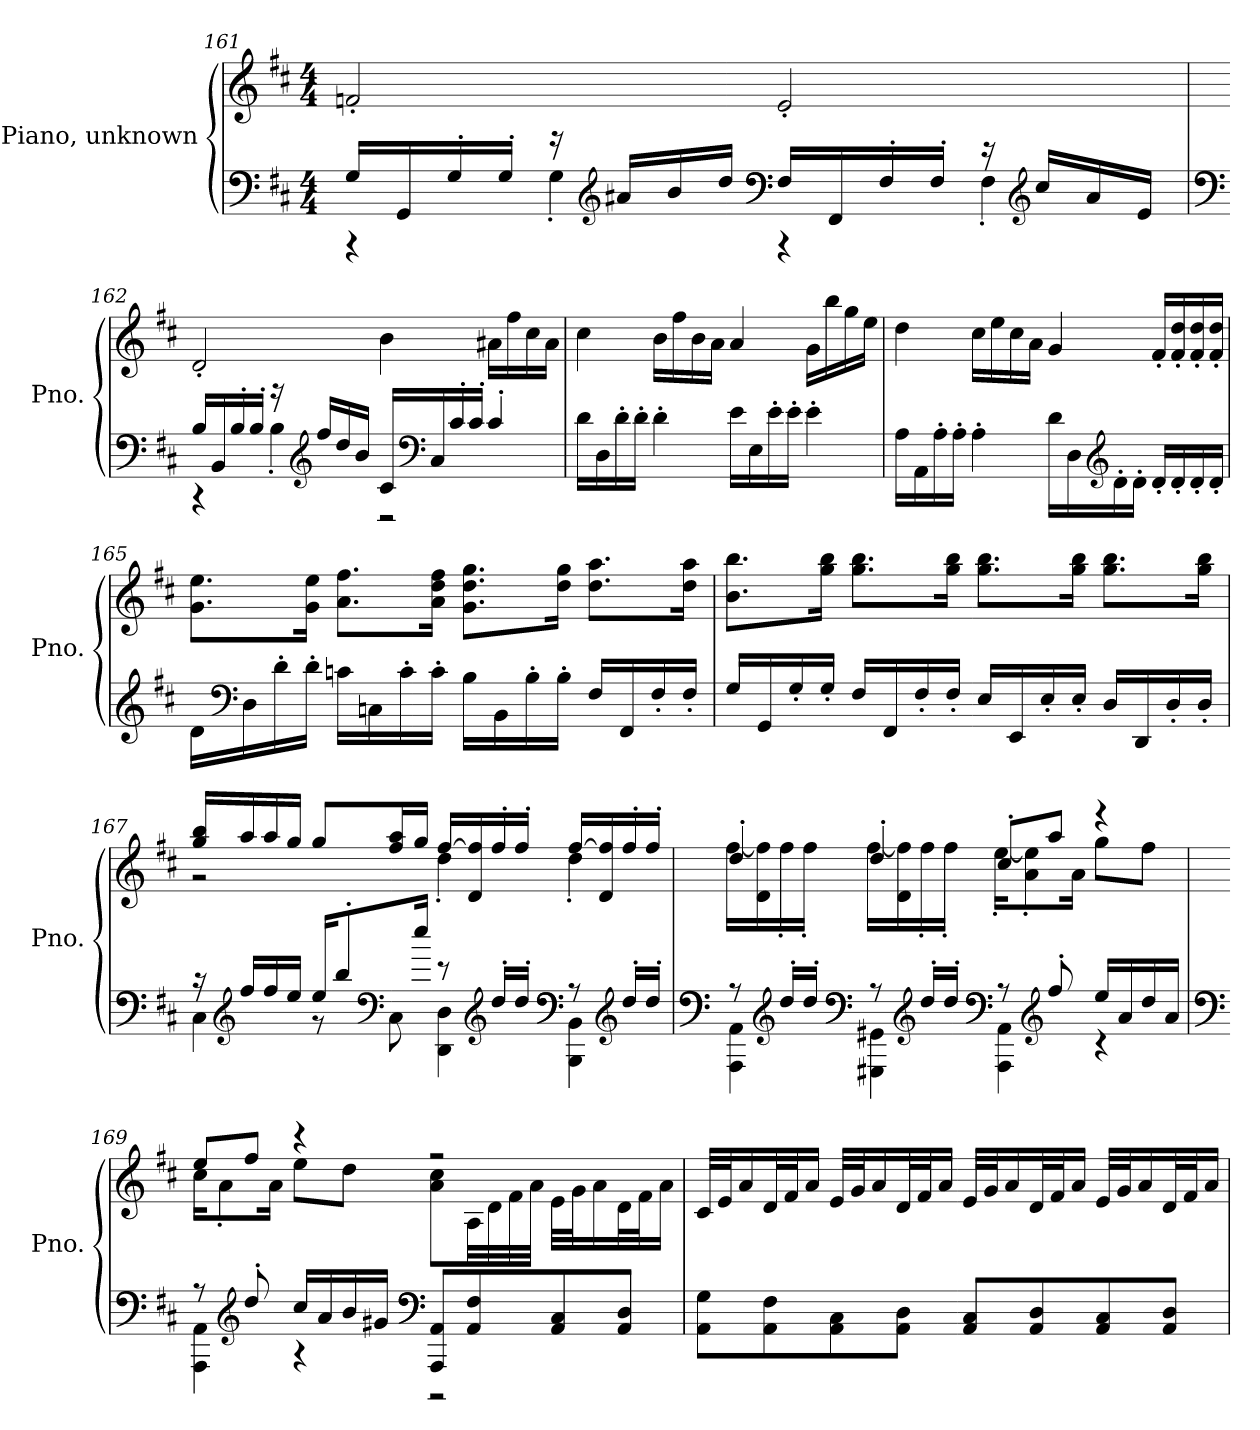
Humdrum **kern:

**kern	**kern
*part1	*part1
*staff2	*staff1
*I"Piano, unknown	*
*I'Pno.	*
!!LO:LB:g=z
*clefF4	*clefG2
*k[f#c#]	*k[f#c#]
*M4/4	*M4/4
=161	=161
*^	*
16G/LL	4r	2fn'/
16GG/	.	.
16G'/	.	.
16G'/JJ	.	.
16r	4G'\	.
*clefG2	*	*
16a#X/LL	.	.
16b/	.	.
16dd/JJ	.	.
*clefF4	*	*
16F#/LL	4r	2e'/
16FF#/	.	.
16F#'/	.	.
16F#'/JJ	.	.
16r	4F#'\	.
*clefG2	*	*
16cc#/LL	.	.
16a#/	.	.
16e/JJ	.	.
=162	=162	=162
*clefF4	*	*
16B/LL	4r	2d'/
16BB/	.	.
16B'/	.	.
16B'/JJ	.	.
16r	4B'\	.
*clefG2	*	*
16ff#/LL	.	.
16dd/	.	.
16b/JJ	.	.
16c#/LL	2r	4b\
*clefF4	*	*
16C#/	.	.
16c#'/	.	.
16c#'/JJ	.	.
4c#'/	.	16a#X\LL
.	.	16ff#\
.	.	16cc#\
.	.	16a#\JJ
*v	*v	*
!!LO:LB:g=z
=163	=163
16d\LL	4cc#\
16D\	.
16d'\	.
16d'\JJ	.
4d'\	16b\LL
.	16ff#\
.	16b\
.	16a\JJ
16e\LL	4a/
16E\	.
16e'\	.
16e'\JJ	.
4e'\	16g\LL
.	16bb\
.	16gg\
.	16ee\JJ
=164	=164
16A\LL	4dd\
16AA\	.
16A'\	.
16A'\JJ	.
4A'\	16cc#\LL
.	16ee\
.	16cc#\
.	16a\JJ
16d\LL	4g/
16D\	.
*clefG2	*
16d'\	.
16d'\JJ	.
16d'/LL	16f#'/LL
16d'/	16f#/' 16dd/'
16d'/	16f#/' 16dd/'
16d'/JJ	16f#/' 16dd/'JJ
!!LO:LB:g=z
=165	=165
16d\LL	8.g\ 8.ee\L
*clefF4	*
16D\	.
16d'\	.
16d'\JJ	16g\ 16ee\Jk
16cn\LL	8.a\ 8.ff#\L
16Cn\	.
16c'\	.
16c'\JJ	16a\ 16dd\ 16ff#\Jk
16B\LL	8.g\ 8.dd\ 8.gg\L
16BB\	.
16B'\	.
16B'\JJ	16dd\ 16gg\Jk
16F#/LL	8.dd\ 8.aa\L
16FF#/	.
16F#'/	.
16F#'/JJ	16dd\ 16aa\Jk
=166	=166
16G/LL	8.b\ 8.bb\L
16GG/	.
16G'/	.
16G'/JJ	16gg\ 16bb\Jk
16F#/LL	8.gg\ 8.bb\L
16FF#/	.
16F#'/	.
16F#'/JJ	16gg\ 16bb\Jk
16E/LL	8.gg\ 8.bb\L
16EE/	.
16E'/	.
16E'/JJ	16gg\ 16bb\Jk
16D/LL	8.gg\ 8.bb\L
16DD/	.
16D'/	.
16D'/JJ	16gg\ 16bb\Jk
!!LO:PB:g=z
=167	=167
*^	*^
16r	4C#\	16gg/ 16bb/LL	2r
*clefG2	*	*	*
16ff#/LL	.	16aa/	.
16ff#/	.	16aa/	.
16ee/JJ	.	16gg/JJ	.
16ee/KL	8r	8gg/L	.
8bb'/	.	.	.
*clefF4	*	*	*
.	8C#\	16ff#/ 16aa/L	.
16ee/Jk	.	16gg/JJ	.
8r	4DD\ 4D\	[16ff#/LL	4dd'\
.	.	16d/ 16ff#/]	.
*clefG2	*	*	*
16dd'/LL	.	16ff#'/	.
16dd'/JJ	.	16ff#'/JJ	.
*clefF4	*	*	*
8r	4BBB\ 4BB\	[16ff#/LL	4dd'\
.	.	16d/ 16ff#/]	.
*clefG2	*	*	*
16dd'/LL	.	16ff#'/	.
16dd'/JJ	.	16ff#'/JJ	.
!!LO:LB:g=z	!!
=168	=168	=168	=168
*clefF4	*	*	*
8r	4AAA\ 4AA\	4dd'/	[16ff#\LL
.	.	.	16d\ 16ff#\]
*clefG2	*	*	*
16dd'/LL	.	.	16ff#'\
16dd'/JJ	.	.	16ff#'\JJ
*clefF4	*	*	*
8r	4GGG#X\ 4GG#X\	4dd'/	[16ff#\LL
.	.	.	16d\ 16ff#\]
*clefG2	*	*	*
16dd'/LL	.	.	16ff#'\
16dd'/JJ	.	.	16ff#'\JJ
*clefF4	*	*	*
8r	4AAA\ 4AA\	8cc#'/L	[16ee'\KL
.	.	.	8a\' 8ee\]'
*clefG2	*	*	*
8ff#'/	.	8aa/J	.
.	.	.	16a\Jk
16ee/LL	4r	4r	8gg\L
16a/	.	.	.
16dd/	.	.	8ff#\J
16a/JJ	.	.	.
!!LO:LB:g=z	!!
=169	=169	=169	=169
*clefF4	*	*	*
8r	4AAA\ 4AA\	8ee/L	16cc#\KL
.	.	.	8a'\
*clefG2	*	*	*
8dd'/	.	8ff#/J	.
.	.	.	16a\Jk
16cc#/LL	4r	4r	8ee\L
16a/	.	.	.
16b/	.	.	8dd\J
16g#X/JJ	.	.	.
*clefF4	*	*	*
8AAA/ 8AA/L	2r	2r	8a\ 8cc#\L
8AA/ 8F#/	.	.	32A\LL
.	.	.	32d\
.	.	.	32f#\
.	.	.	32a\JJJ
8AA/ 8C#/	.	.	32e\LLL
.	.	.	32g\J
.	.	.	16a\
8AA/ 8D/J	.	.	32d\L
.	.	.	32f#\J
.	.	.	16a\JJ
*v	*v	*	*
*	*v	*v
=170	=170
8AA\ 8G\L	32c#/LLL
.	32e/J
.	16a/
8AA\ 8F#\	32d/L
.	32f#/J
.	16a/JJ
8AA\ 8C#\	32e/LLL
.	32g/J
.	16a/
8AA\ 8D\J	32d/L
.	32f#/J
.	16a/JJ
8AA/ 8C#/L	32e/LLL
.	32g/J
.	16a/
8AA/ 8D/	32d/L
.	32f#/J
.	16a/JJ
8AA/ 8C#/	32e/LLL
.	32g/J
.	16a/
8AA/ 8D/J	32d/L
.	32f#/J
.	16a/JJ
=	=
*-	*-
